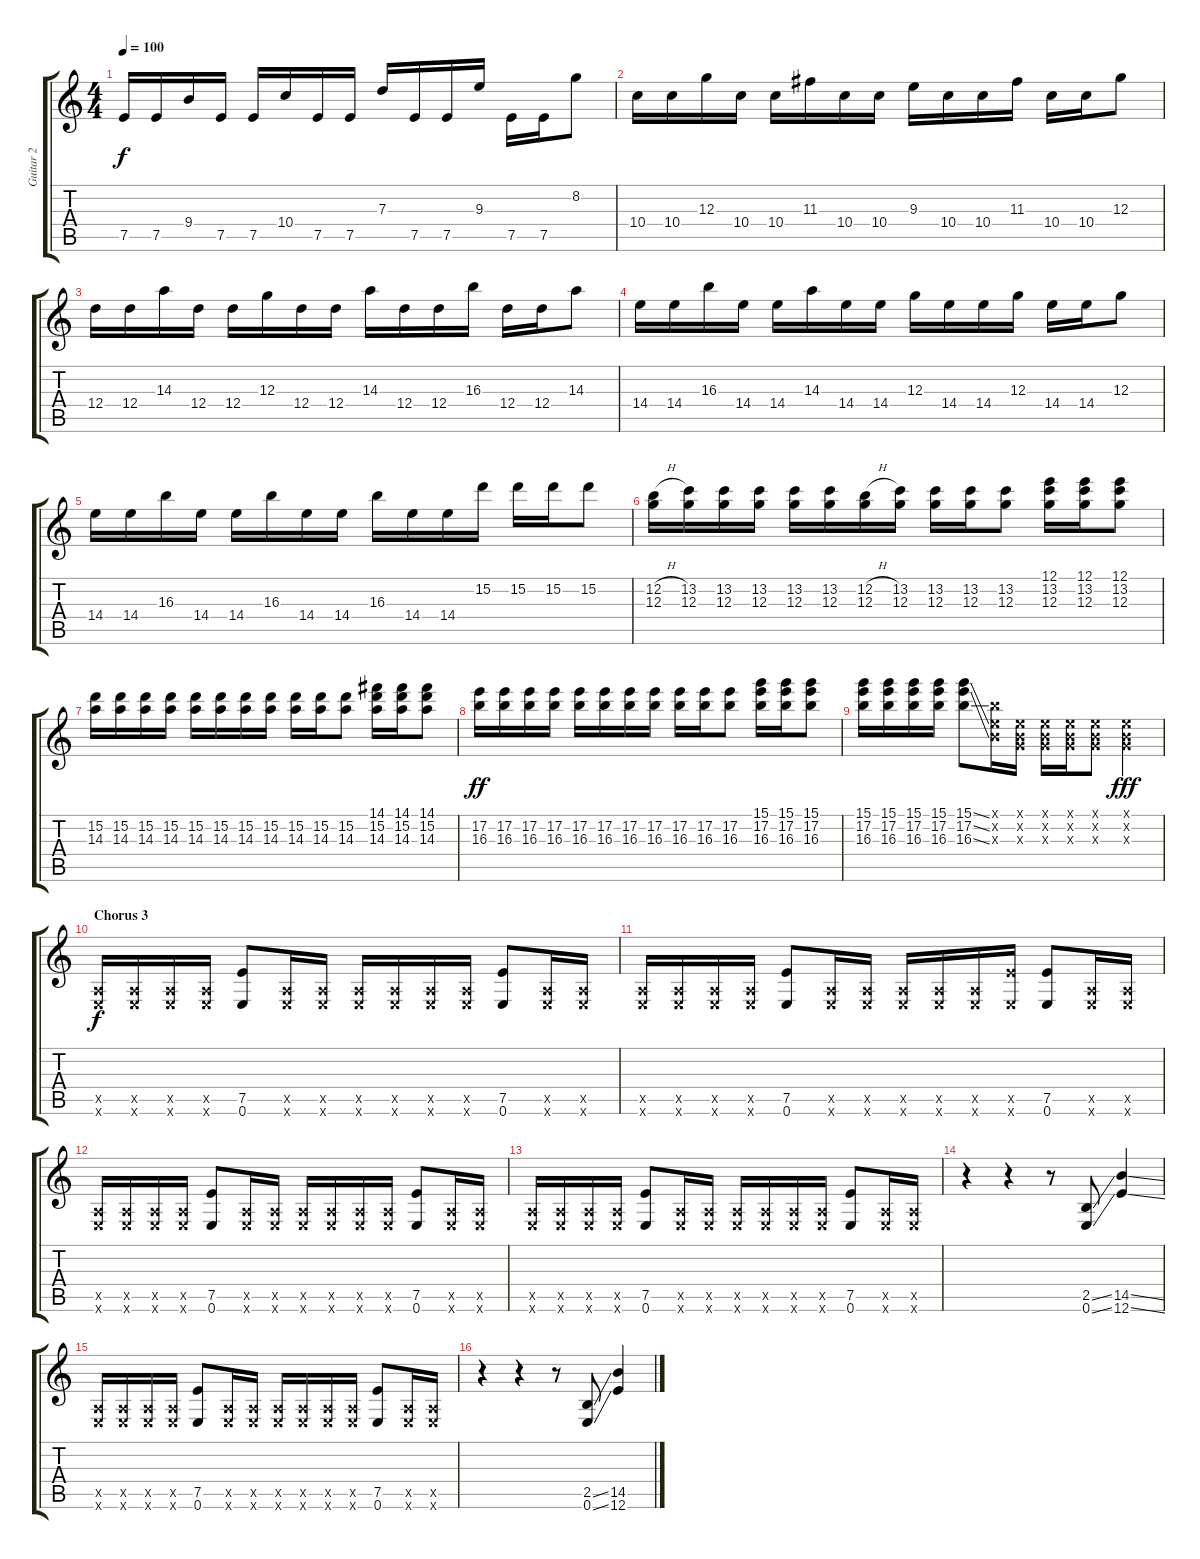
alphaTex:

\track ("Guitar 2" "Guitar 2") {instrument overdrivenguitar}
\staff {score tabs}
\tuning (E4 B3 G3 D3 A2 E2) {hide}
\ts (4 4)
\tempo 100
\clef g2
\ks c
7.5.16{dy f} 7.5.16 9.4.16 7.5.16 7.5.16 10.4.16 7.5.16 7.5.16 7.3.16 7.5.16 7.5.16 9.3.16 7.5.16 7.5.16 8.2.8 |
10.4.16 10.4.16 12.3.16 10.4.16 10.4.16 11.3.16 10.4.16 10.4.16 9.3.16 10.4.16 10.4.16 11.3.16 10.4.16 10.4.16 12.3.8 |
12.4.16 12.4.16 14.3.16 12.4.16 12.4.16 12.3.16 12.4.16 12.4.16 14.3.16 12.4.16 12.4.16 16.3.16 12.4.16 12.4.16 14.3.8 |
14.4.16 14.4.16 16.3.16 14.4.16 14.4.16 14.3.16 14.4.16 14.4.16 12.3.16 14.4.16 14.4.16 12.3.16 14.4.16 14.4.16 12.3.8 |
14.4.16 14.4.16 16.3.16 14.4.16 14.4.16 16.3.16 14.4.16 14.4.16 16.3.16 14.4.16 14.4.16 15.2.16 15.2.16 15.2.16 15.2.8 |
(12.2{h} 12.3).16 (13.2 12.3).16 (13.2 12.3).16 (13.2 12.3).16 (13.2 12.3).16 (13.2 12.3).16 (12.2{h} 12.3).16 (13.2 12.3).16 (13.2 12.3).16 (13.2 12.3).16 (13.2 12.3).8 (12.1 13.2 12.3).16 (12.1 13.2 12.3).16 (12.1 13.2 12.3).8 |
(15.2 14.3).16 (15.2 14.3).16 (15.2 14.3).16 (15.2 14.3).16 (15.2 14.3).16 (15.2 14.3).16 (15.2 14.3).16 (15.2 14.3).16 (15.2 14.3).16 (15.2 14.3).16 (15.2 14.3).8 (14.1 15.2 14.3).16 (14.1 15.2 14.3).16 (14.1 15.2 14.3).8 |
(17.2 16.3).16{dy ff} (17.2 16.3).16 (17.2 16.3).16 (17.2 16.3).16 (17.2 16.3).16 (17.2 16.3).16 (17.2 16.3).16 (17.2 16.3).16 (17.2 16.3).16 (17.2 16.3).16 (17.2 16.3).8 (15.1 17.2 16.3).16 (15.1 17.2 16.3).16 (15.1 17.2 16.3).8 |
(15.1 17.2 16.3).16 (15.1 17.2 16.3).16 (15.1 17.2 16.3).16 (15.1 17.2 16.3).16 (15.1{ss} 17.2{ss} 16.3{ss}).8 (0.1{x} 0.2{x} 16.3{x}).16 (0.1{x} 0.2{x} 0.3{x}).16 (0.1{x} 0.2{x} 0.3{x}).16 (0.1{x} 0.2{x} 0.3{x}).16 (0.1{x} 0.2{x} 0.3{x}).8 (0.1{x} 0.2{x} 0.3{x}).4{dy fff} |
\section ("" "Chorus 3")
(0.5{x} 0.6{x}).16{dy f} (0.5{x} 0.6{x}).16 (0.5{x} 0.6{x}).16 (0.5{x} 0.6{x}).16 (7.5 0.6).8 (0.5{x} 0.6{x}).16 (0.5{x} 0.6{x}).16 (0.5{x} 0.6{x}).16 (0.5{x} 0.6{x}).16 (0.5{x} 0.6{x}).16 (0.5{x} 0.6{x}).16 (7.5 0.6).8 (0.5{x} 0.6{x}).16 (0.5{x} 0.6{x}).16 |
(0.5{x} 0.6{x}).16 (0.5{x} 0.6{x}).16 (0.5{x} 0.6{x}).16 (0.5{x} 0.6{x}).16 (7.5 0.6).8 (0.5{x} 0.6{x}).16 (0.5{x} 0.6{x}).16 (0.5{x} 0.6{x}).16 (0.5{x} 0.6{x}).16 (0.5{x} 0.6{x}).16 (7.5{x} 0.6{x}).16 (7.5 0.6).8 (0.5{x} 0.6{x}).16 (0.5{x} 0.6{x}).16 |
(0.5{x} 0.6{x}).16 (0.5{x} 0.6{x}).16 (0.5{x} 0.6{x}).16 (0.5{x} 0.6{x}).16 (7.5 0.6).8 (0.5{x} 0.6{x}).16 (0.5{x} 0.6{x}).16 (0.5{x} 0.6{x}).16 (0.5{x} 0.6{x}).16 (0.5{x} 0.6{x}).16 (0.5{x} 0.6{x}).16 (7.5 0.6).8 (0.5{x} 0.6{x}).16 (0.5{x} 0.6{x}).16 |
(0.5{x} 0.6{x}).16 (0.5{x} 0.6{x}).16 (0.5{x} 0.6{x}).16 (0.5{x} 0.6{x}).16 (7.5 0.6).8 (0.5{x} 0.6{x}).16 (0.5{x} 0.6{x}).16 (0.5{x} 0.6{x}).16 (0.5{x} 0.6{x}).16 (0.5{x} 0.6{x}).16 (0.5{x} 0.6{x}).16 (7.5 0.6).8 (0.5{x} 0.6{x}).16 (0.5{x} 0.6{x}).16 |
r.4 r.4 r.8 (2.5{ss} 0.6{ss}).8 (14.5{ss} 12.6{ss}).4 |
(0.5{x} 0.6{x}).16 (0.5{x} 0.6{x}).16 (0.5{x} 0.6{x}).16 (0.5{x} 0.6{x}).16 (7.5 0.6).8 (0.5{x} 0.6{x}).16 (0.5{x} 0.6{x}).16 (0.5{x} 0.6{x}).16 (0.5{x} 0.6{x}).16 (0.5{x} 0.6{x}).16 (0.5{x} 0.6{x}).16 (7.5 0.6).8 (0.5{x} 0.6{x}).16 (0.5{x} 0.6{x}).16 |
r.4 r.4 r.8 (2.5{ss} 0.6{ss}).8 (14.5{ss} 12.6{ss}).4
